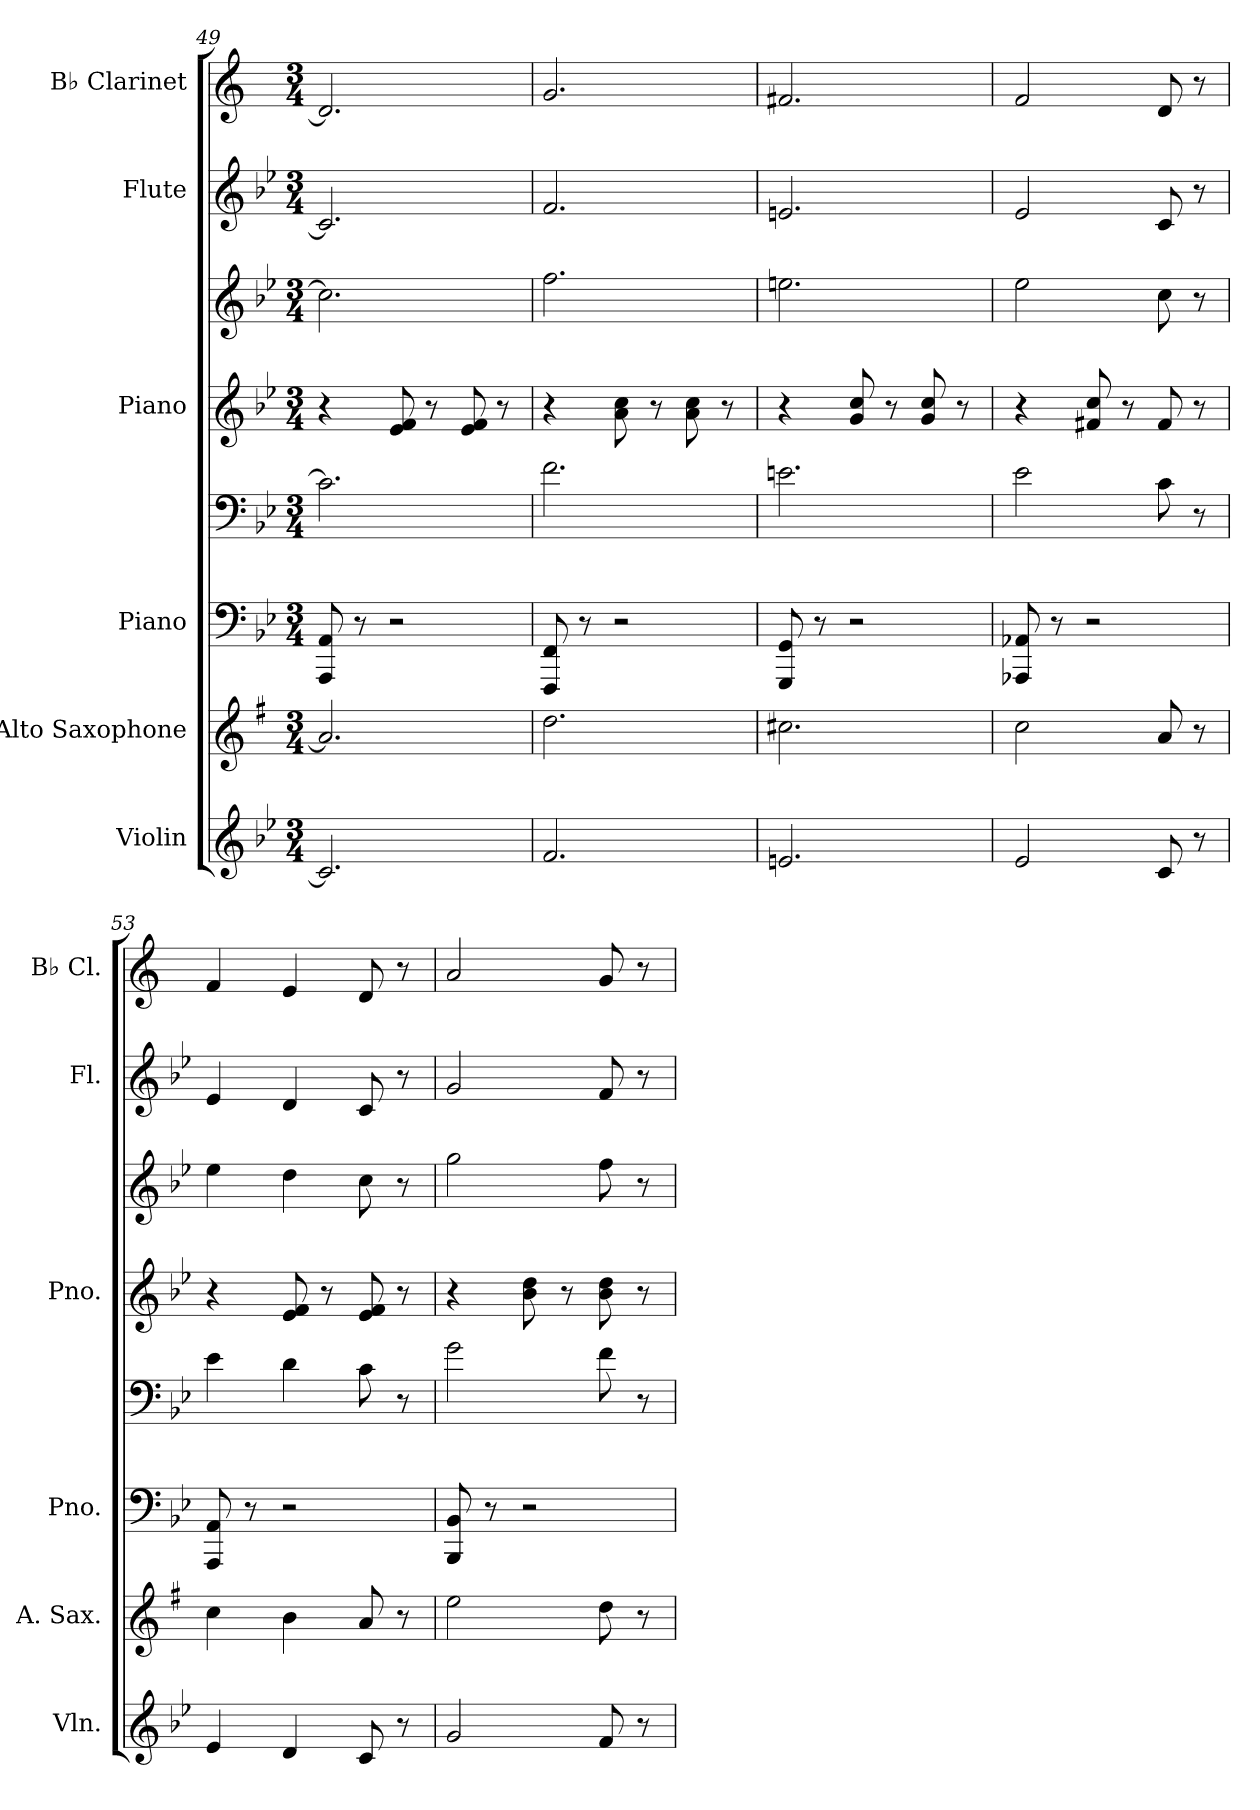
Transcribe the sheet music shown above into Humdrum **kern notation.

**kern	**kern	**kern	**kern	**kern	**kern	**kern	**kern
*part6	*part5	*part4	*part4	*part3	*part3	*part2	*part1
*staff8	*staff7	*staff6	*staff5	*staff4	*staff3	*staff2	*staff1
*I"Violin	*I"Alto Saxophone	*I"Piano	*	*I"Piano	*	*I"Flute	*I"B♭ Clarinet
*I'Vln.	*I'A. Sax.	*I'Pno.	*	*I'Pno.	*	*I'Fl.	*I'B♭ Cl.
*clefG2	*clefG2	*clefF4	*clefF4	*clefG2	*clefG2	*clefG2	*clefG2
*	*ITrd5c9	*	*	*	*	*	*ITrd1c2
*k[b-e-]	*k[b-e-]	*k[b-e-]	*k[b-e-]	*k[b-e-]	*k[b-e-]	*k[b-e-]	*k[b-e-]
*M3/4	*M3/4	*M3/4	*M3/4	*M3/4	*M3/4	*M3/4	*M3/4
=49	=49	=49	=49	=49	=49	=49	=49
2.c/]	2.c/]	8AAA/ 8AA/	2.c\]	4r	2.cc\]	2.c/]	2.c/]
.	.	8r	.	.	.	.	.
.	.	2r	.	8e-/ 8f/	.	.	.
.	.	.	.	8r	.	.	.
.	.	.	.	8e-/ 8f/	.	.	.
.	.	.	.	8r	.	.	.
=50	=50	=50	=50	=50	=50	=50	=50
2.f/	2.f\	8FFF/ 8FF/	2.f\	4r	2.ff\	2.f/	2.f/
.	.	8r	.	.	.	.	.
.	.	2r	.	8a\ 8cc\	.	.	.
.	.	.	.	8r	.	.	.
.	.	.	.	8a\ 8cc\	.	.	.
.	.	.	.	8r	.	.	.
=51	=51	=51	=51	=51	=51	=51	=51
2.en/	2.en\	8GGG/ 8GG/	2.en\	4r	2.een\	2.en/	2.en/
.	.	8r	.	.	.	.	.
.	.	2r	.	8g/ 8cc/	.	.	.
.	.	.	.	8r	.	.	.
.	.	.	.	8g/ 8cc/	.	.	.
.	.	.	.	8r	.	.	.
=52	=52	=52	=52	=52	=52	=52	=52
2e-/	2e-\	8AAA-X/ 8AA-X/	2e-\	4r	2ee-\	2e-/	2e-/
.	.	8r	.	.	.	.	.
.	.	2r	.	8f#X/ 8cc/	.	.	.
.	.	.	.	8r	.	.	.
8c/	8c/	.	8c\	8f#/	8cc\	8c/	8c/
8r	8r	.	8r	8r	8r	8r	8r
=53	=53	=53	=53	=53	=53	=53	=53
4e-/	4e-\	8AAA/ 8AA/	4e-\	4r	4ee-\	4e-/	4e-/
.	.	8r	.	.	.	.	.
4d/	4d\	2r	4d\	8e-/ 8f/	4dd\	4d/	4d/
.	.	.	.	8r	.	.	.
8c/	8c/	.	8c\	8e-/ 8f/	8cc\	8c/	8c/
8r	8r	.	8r	8r	8r	8r	8r
=54	=54	=54	=54	=54	=54	=54	=54
2g/	2g\	8BBB-/ 8BB-/	2g\	4r	2gg\	2g/	2g/
.	.	8r	.	.	.	.	.
.	.	2r	.	8b-\ 8dd\	.	.	.
.	.	.	.	8r	.	.	.
8f/	8f\	.	8f\	8b-\ 8dd\	8ff\	8f/	8f/
8r	8r	.	8r	8r	8r	8r	8r
=	=	=	=	=	=	=	=
*-	*-	*-	*-	*-	*-	*-	*-
